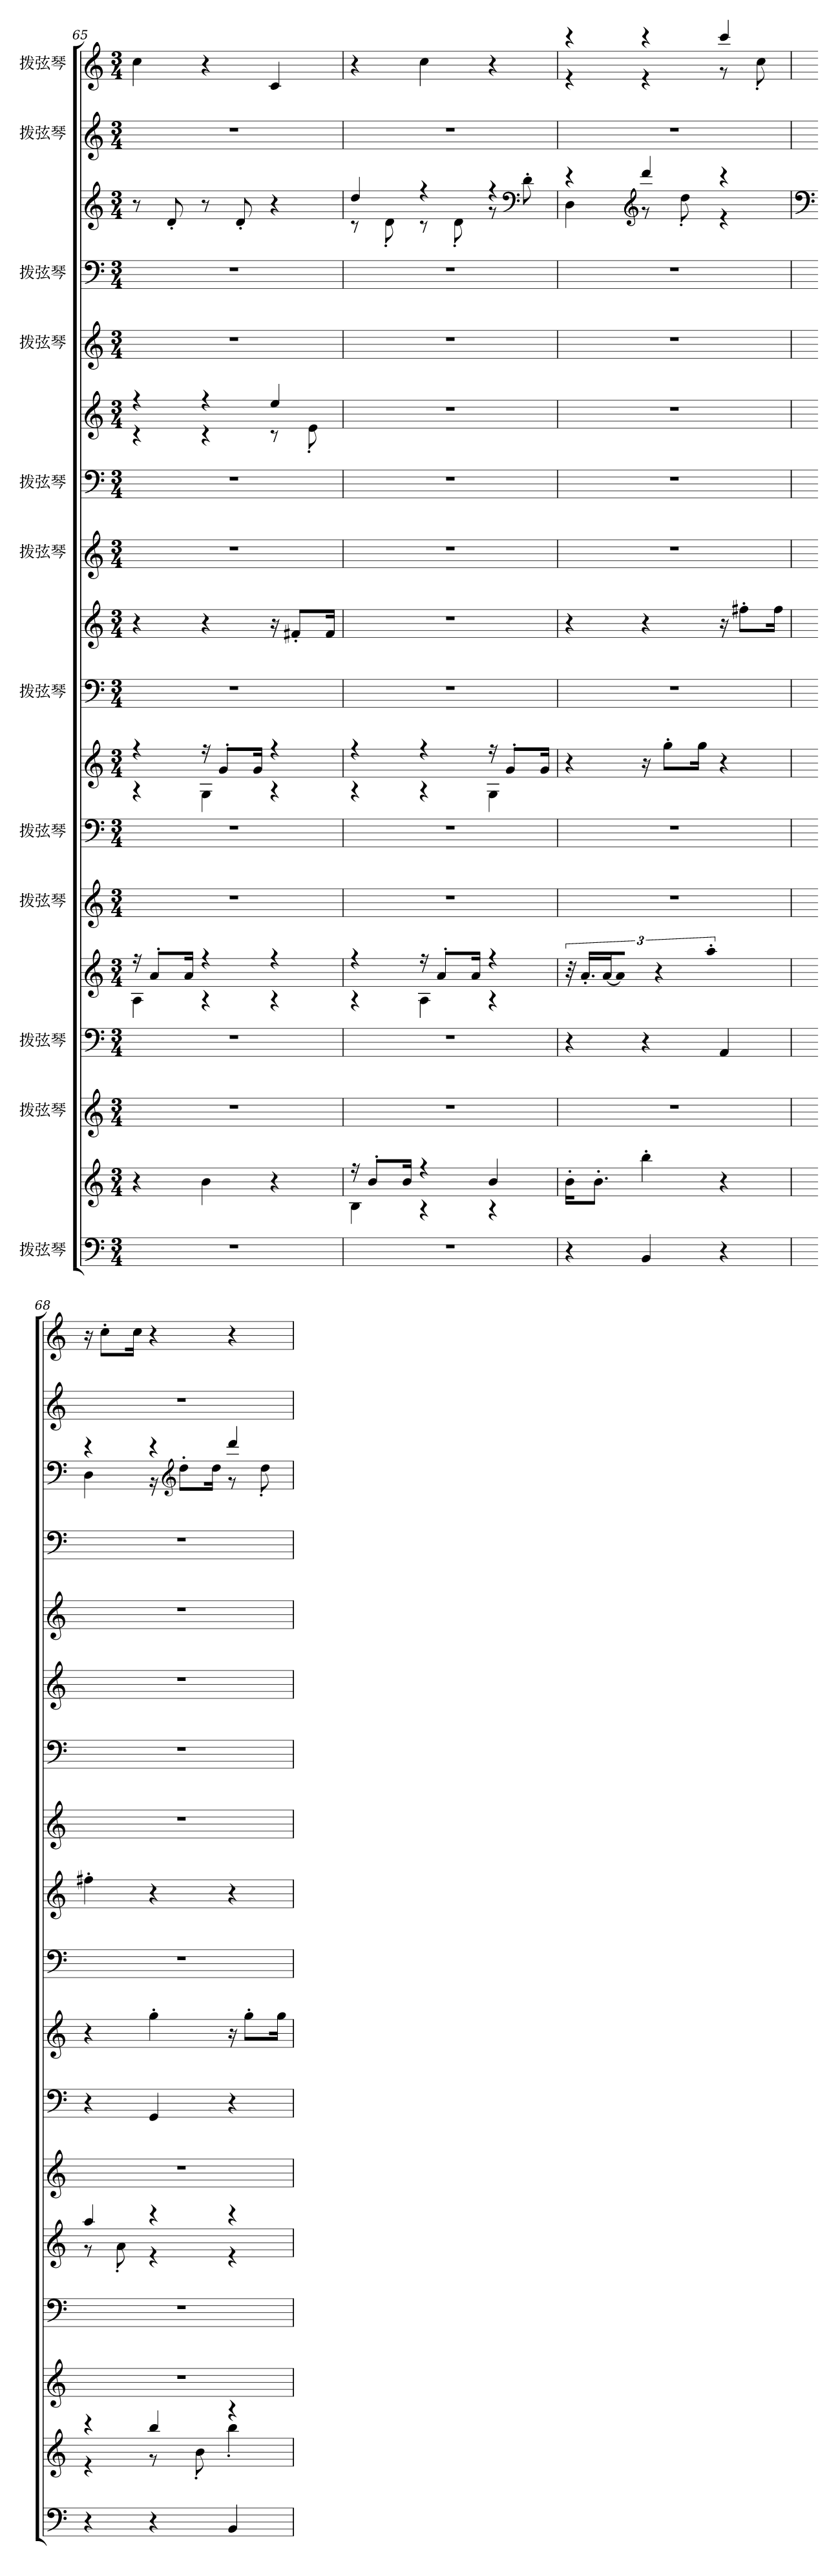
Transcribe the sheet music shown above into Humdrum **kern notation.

**kern	**kern	**kern	**kern	**kern	**kern	**kern	**kern	**kern	**kern	**kern	**kern	**kern	**kern	**kern	**kern	**kern	**kern
*part12	*part12	*part11	*part10	*part10	*part9	*part8	*part8	*part7	*part7	*part6	*part5	*part5	*part4	*part3	*part3	*part2	*part1
*staff18	*staff17	*staff16	*staff15	*staff14	*staff13	*staff12	*staff11	*staff10	*staff9	*staff8	*staff7	*staff6	*staff5	*staff4	*staff3	*staff2	*staff1
*I"拨弦琴	*	*I"拨弦琴	*I"拨弦琴	*	*I"拨弦琴	*I"拨弦琴	*	*I"拨弦琴	*	*I"拨弦琴	*I"拨弦琴	*	*I"拨弦琴	*I"拨弦琴	*	*I"拨弦琴	*I"拨弦琴
!!LO:PB:g=z
*clefF4	*clefG2	*clefG2	*clefF4	*clefG2	*clefG2	*clefF4	*clefG2	*clefF4	*clefG2	*clefG2	*clefF4	*clefG2	*clefG2	*clefF4	*clefG2	*clefG2	*clefG2
*k[]	*k[]	*k[]	*k[]	*k[]	*k[]	*k[]	*k[]	*k[]	*k[]	*k[]	*k[]	*k[]	*k[]	*k[]	*k[]	*k[]	*k[]
*M3/4	*M3/4	*M3/4	*M3/4	*M3/4	*M3/4	*M3/4	*M3/4	*M3/4	*M3/4	*M3/4	*M3/4	*M3/4	*M3/4	*M3/4	*M3/4	*M3/4	*M3/4
=65	=65	=65	=65	=65	=65	=65	=65	=65	=65	=65	=65	=65	=65	=65	=65	=65	=65
*	*	*	*	*^	*	*	*^	*	*	*	*	*^	*	*	*	*	*
2.r	4r	2.r	2.r	16r	4A\	2.r	2.r	4r	4r	2.r	4r	2.r	2.r	4r	4r	2.r	2.r	8r	2.r	4cc\
.	.	.	.	8a'/L	.	.	.	.	.	.	.	.	.	.	.	.	.	.	.	.
.	.	.	.	.	.	.	.	.	.	.	.	.	.	.	.	.	.	8d'/	.	.
.	.	.	.	16a/Jk	.	.	.	.	.	.	.	.	.	.	.	.	.	.	.	.
.	4b\	.	.	4r	4r	.	.	16r	4G\	.	4r	.	.	4r	4r	.	.	8r	.	4r
.	.	.	.	.	.	.	.	8g'/L	.	.	.	.	.	.	.	.	.	.	.	.
.	.	.	.	.	.	.	.	.	.	.	.	.	.	.	.	.	.	8d'/	.	.
.	.	.	.	.	.	.	.	16g/Jk	.	.	.	.	.	.	.	.	.	.	.	.
.	4r	.	.	4r	4r	.	.	4r	4r	.	16r	.	.	4ee/	8r	.	.	4r	.	4c/
.	.	.	.	.	.	.	.	.	.	.	8f#X'/L	.	.	.	.	.	.	.	.	.
.	.	.	.	.	.	.	.	.	.	.	.	.	.	.	8e'\	.	.	.	.	.
.	.	.	.	.	.	.	.	.	.	.	16f#/Jk	.	.	.	.	.	.	.	.	.
*	*	*	*	*	*	*	*	*	*	*	*	*	*	*v	*v	*	*	*	*	*
=66	=66	=66	=66	=66	=66	=66	=66	=66	=66	=66	=66	=66	=66	=66	=66	=66	=66	=66	=66
*	*^	*	*	*	*	*	*	*	*	*	*	*	*	*	*	*	*^	*	*
2.r	16r	4B\	2.r	2.r	4r	4r	2.r	2.r	4r	4r	2.r	2.r	2.r	2.r	2.r	2.r	2.r	4dd/	8r	2.r	4r
.	8b'/L	.	.	.	.	.	.	.	.	.	.	.	.	.	.	.	.	.	.	.	.
.	.	.	.	.	.	.	.	.	.	.	.	.	.	.	.	.	.	.	8d'\	.	.
.	16b/Jk	.	.	.	.	.	.	.	.	.	.	.	.	.	.	.	.	.	.	.	.
.	4r	4r	.	.	16r	4A\	.	.	4r	4r	.	.	.	.	.	.	.	4r	8r	.	4cc\
.	.	.	.	.	8a'/L	.	.	.	.	.	.	.	.	.	.	.	.	.	.	.	.
.	.	.	.	.	.	.	.	.	.	.	.	.	.	.	.	.	.	.	8d'\	.	.
.	.	.	.	.	16a/Jk	.	.	.	.	.	.	.	.	.	.	.	.	.	.	.	.
.	4b/	4r	.	.	4r	4r	.	.	16r	4G\	.	.	.	.	.	.	.	4r	8r	.	4r
.	.	.	.	.	.	.	.	.	8g'/L	.	.	.	.	.	.	.	.	.	.	.	.
*	*	*	*	*	*	*	*	*	*	*	*	*	*	*	*	*	*	*clefF4	*	*	*
.	.	.	.	.	.	.	.	.	.	.	.	.	.	.	.	.	.	.	8d'\	.	.
.	.	.	.	.	.	.	.	.	16g/Jk	.	.	.	.	.	.	.	.	.	.	.	.
*	*v	*v	*	*	*v	*v	*	*	*v	*v	*	*	*	*	*	*	*	*	*	*	*
=67	=67	=67	=67	=67	=67	=67	=67	=67	=67	=67	=67	=67	=67	=67	=67	=67	=67	=67
*	*	*	*	*	*	*	*	*	*	*	*	*	*	*	*	*	*	*^
4r	16b'\KL	2.r	4r	48r	2.r	2.r	4r	2.r	4r	2.r	2.r	2.r	2.r	2.r	4r	4D\	2.r	4r	4r
.	.	.	.	24.a'/LL	.	.	.	.	.	.	.	.	.	.	.	.	.	.	.
.	8.b'\J	.	.	.	.	.	.	.	.	.	.	.	.	.	.	.	.	.	.
.	.	.	.	[24a/J	.	.	.	.	.	.	.	.	.	.	.	.	.	.	.
.	.	.	.	8a/J]	.	.	.	.	.	.	.	.	.	.	.	.	.	.	.
*	*	*	*	*	*	*	*	*	*	*	*	*	*	*	*clefG2	*	*	*	*
4BB/	4bb'\	.	4r	4r	.	.	16r	.	4r	.	.	.	.	.	4ddd/	8r	.	4r	4r
.	.	.	.	.	.	.	8gg'\L	.	.	.	.	.	.	.	.	.	.	.	.
.	.	.	.	.	.	.	.	.	.	.	.	.	.	.	.	8dd'\	.	.	.
.	.	.	.	.	.	.	16gg\Jk	.	.	.	.	.	.	.	.	.	.	.	.
4r	4r	.	4AA/	4aa'\	.	.	4r	.	16r	.	.	.	.	.	4r	4r	.	4ccc/	8r
.	.	.	.	.	.	.	.	.	8ff#X'\L	.	.	.	.	.	.	.	.	.	.
.	.	.	.	.	.	.	.	.	.	.	.	.	.	.	.	.	.	.	8cc'\
.	.	.	.	.	.	.	.	.	16ff#\Jk	.	.	.	.	.	.	.	.	.	.
*	*	*	*	*	*	*	*	*	*	*	*	*	*	*	*	*	*	*v	*v
!!LO:PB:g=z
=68	=68	=68	=68	=68	=68	=68	=68	=68	=68	=68	=68	=68	=68	=68	=68	=68	=68	=68
*	*	*	*	*	*	*	*	*	*	*	*	*	*	*	*clefF4	*	*	*
*	*^	*	*	*^	*	*	*	*	*	*	*	*	*	*	*	*	*	*
4r	4r	4r	2.r	2.r	4aa/	8r	2.r	4r	4r	2.r	4ff#X'\	2.r	2.r	2.r	2.r	2.r	4r	4D\	2.r	16r
.	.	.	.	.	.	.	.	.	.	.	.	.	.	.	.	.	.	.	.	8cc'\L
.	.	.	.	.	.	8a'\	.	.	.	.	.	.	.	.	.	.	.	.	.	.
.	.	.	.	.	.	.	.	.	.	.	.	.	.	.	.	.	.	.	.	16cc\Jk
4r	4bb/	8r	.	.	4r	4r	.	4GG/	4gg'\	.	4r	.	.	.	.	.	4r	16r	.	4r
*	*	*	*	*	*	*	*	*	*	*	*	*	*	*	*	*	*clefG2	*	*	*
.	.	.	.	.	.	.	.	.	.	.	.	.	.	.	.	.	.	8dd'\L	.	.
.	.	8b'\	.	.	.	.	.	.	.	.	.	.	.	.	.	.	.	.	.	.
.	.	.	.	.	.	.	.	.	.	.	.	.	.	.	.	.	.	16dd\Jk	.	.
4BB/	4r	4bb'\	.	.	4r	4r	.	4r	16r	.	4r	.	.	.	.	.	4ddd/	8r	.	4r
.	.	.	.	.	.	.	.	.	8gg'\L	.	.	.	.	.	.	.	.	.	.	.
.	.	.	.	.	.	.	.	.	.	.	.	.	.	.	.	.	.	8dd'\	.	.
.	.	.	.	.	.	.	.	.	16gg\Jk	.	.	.	.	.	.	.	.	.	.	.
*	*v	*v	*	*	*v	*v	*	*	*	*	*	*	*	*	*	*	*v	*v	*	*
=	=	=	=	=	=	=	=	=	=	=	=	=	=	=	=	=	=
*-	*-	*-	*-	*-	*-	*-	*-	*-	*-	*-	*-	*-	*-	*-	*-	*-	*-
